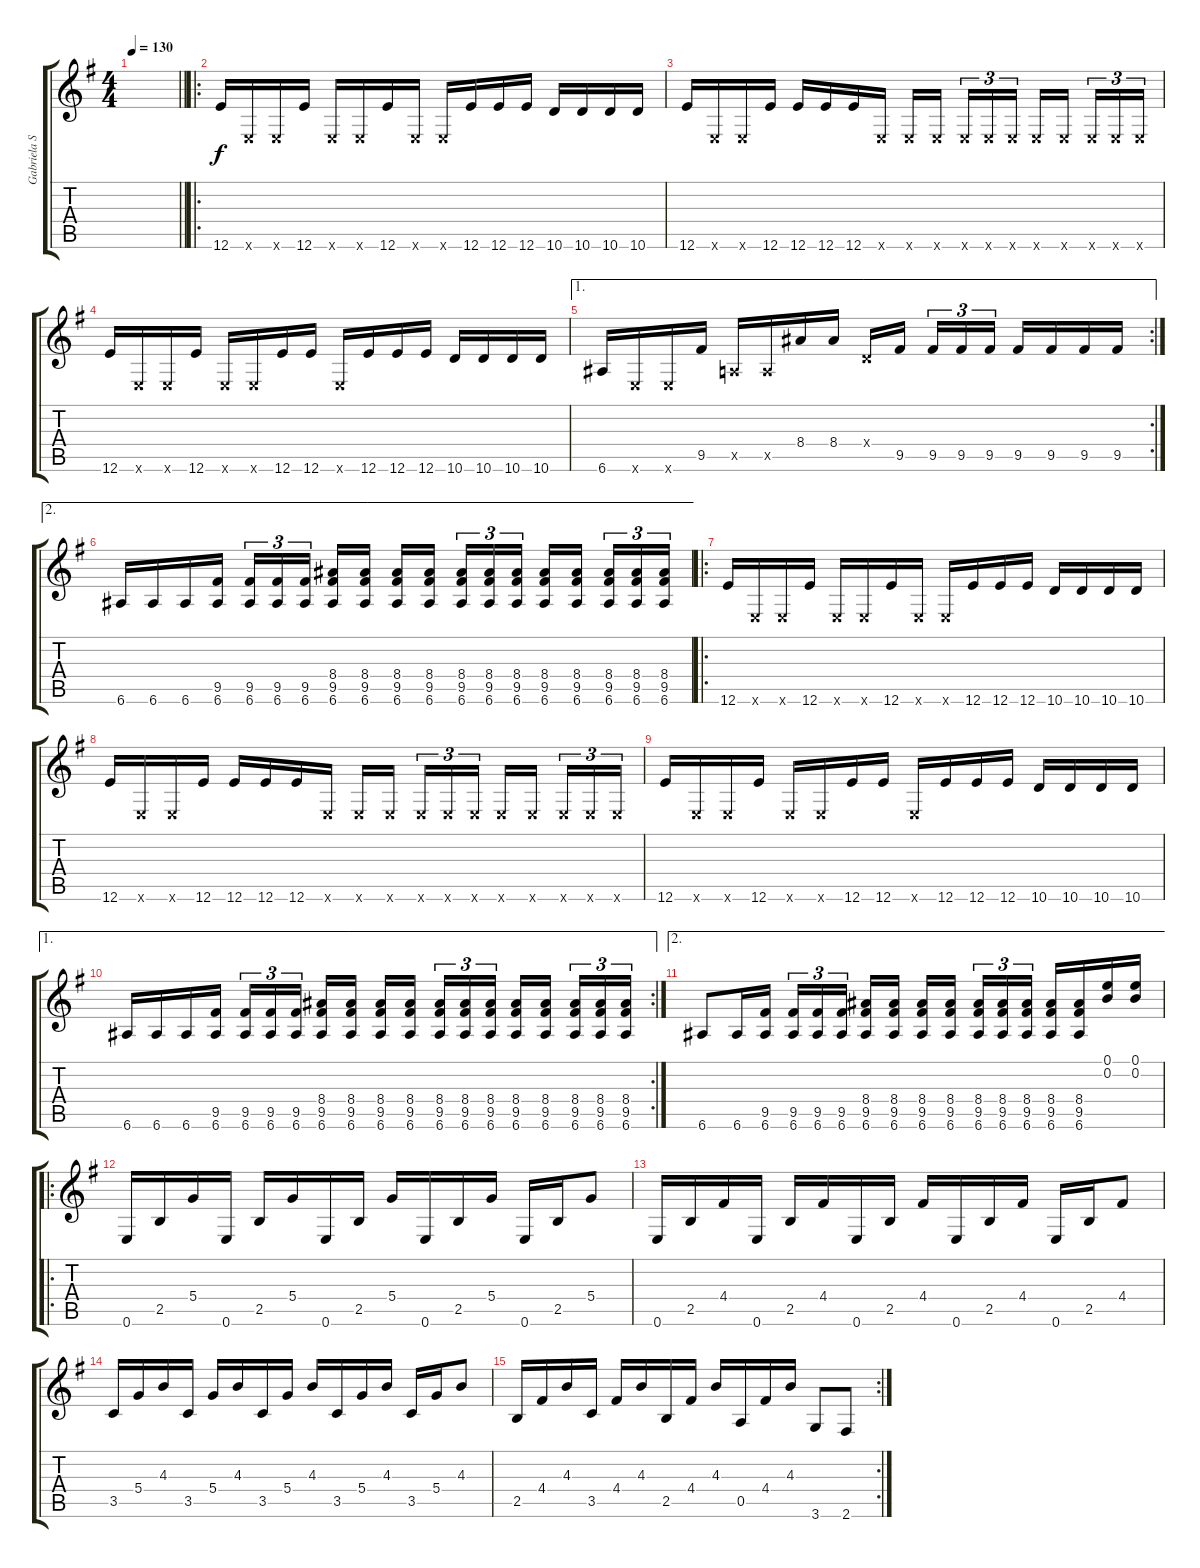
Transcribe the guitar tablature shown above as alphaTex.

\track ("Gabriela Solo" "Gabriela S") {instrument acousticguitarnylon}
\staff {score tabs}
\tuning (E4 B3 G3 D3 A2 E2) {hide}
\ts (4 4)
\tempo 130
\clef g2
\barLineRight lightlight
\ks g
|
\ro
12.6.16 0.6{x}.16 0.6{x}.16 12.6.16 0.6{x}.16 0.6{x}.16 12.6.16 0.6{x}.16 0.6{x}.16 12.6.16 12.6.16 12.6.16 10.6.16 10.6.16 10.6.16 10.6.16 |
12.6.16 0.6{x}.16 0.6{x}.16 12.6.16 12.6.16 12.6.16 12.6.16 0.6{x}.16 0.6{x}.16 0.6{x}.16{beam splitsecondary} 0.6{x}.16{tu (3 2)} 0.6{x}.16{tu (3 2)} 0.6{x}.16{tu (3 2)} 0.6{x}.16 0.6{x}.16{beam splitsecondary} 0.6{x}.16{tu (3 2)} 0.6{x}.16{tu (3 2)} 0.6{x}.16{tu (3 2)} |
12.6.16 0.6{x}.16 0.6{x}.16 12.6.16 0.6{x}.16 0.6{x}.16 12.6.16 12.6.16 0.6{x}.16 12.6.16 12.6.16 12.6.16 10.6.16 10.6.16 10.6.16 10.6.16 |
\ae 1
\rc 2
6.6.16 0.6{x}.16 0.6{x}.16 9.5.16 0.5{x}.16 0.5{x}.16 8.4.16 8.4.16 0.4{x}.16 9.5.16{beam splitsecondary} 9.5.16{tu (3 2)} 9.5.16{tu (3 2)} 9.5.16{tu (3 2)} 9.5.16 9.5.16 9.5.16 9.5.16 |
\ae 2
6.6.16 6.6.16 6.6.16 (9.5 6.6).16 (9.5 6.6).16{tu (3 2)} (9.5 6.6).16{tu (3 2)} (9.5 6.6).16{tu (3 2) beam splitsecondary} (8.4 9.5 6.6).16 (8.4 9.5 6.6).16 (8.4 9.5 6.6).16 (8.4 9.5 6.6).16{beam splitsecondary} (8.4 9.5 6.6).16{tu (3 2)} (8.4 9.5 6.6).16{tu (3 2)} (8.4 9.5 6.6).16{tu (3 2)} (8.4 9.5 6.6).16 (8.4 9.5 6.6).16{beam splitsecondary} (8.4 9.5 6.6).16{tu (3 2)} (8.4 9.5 6.6).16{tu (3 2)} (8.4 9.5 6.6).16{tu (3 2)} |
\ro
12.6.16 0.6{x}.16 0.6{x}.16 12.6.16 0.6{x}.16 0.6{x}.16 12.6.16 0.6{x}.16 0.6{x}.16 12.6.16 12.6.16 12.6.16 10.6.16 10.6.16 10.6.16 10.6.16 |
12.6.16 0.6{x}.16 0.6{x}.16 12.6.16 12.6.16 12.6.16 12.6.16 0.6{x}.16 0.6{x}.16 0.6{x}.16{beam splitsecondary} 0.6{x}.16{tu (3 2)} 0.6{x}.16{tu (3 2)} 0.6{x}.16{tu (3 2)} 0.6{x}.16 0.6{x}.16{beam splitsecondary} 0.6{x}.16{tu (3 2)} 0.6{x}.16{tu (3 2)} 0.6{x}.16{tu (3 2)} |
12.6.16 0.6{x}.16 0.6{x}.16 12.6.16 0.6{x}.16 0.6{x}.16 12.6.16 12.6.16 0.6{x}.16 12.6.16 12.6.16 12.6.16 10.6.16 10.6.16 10.6.16 10.6.16 |
\ae 1
\rc 2
6.6.16 6.6.16 6.6.16 (9.5 6.6).16 (9.5 6.6).16{tu (3 2)} (9.5 6.6).16{tu (3 2)} (9.5 6.6).16{tu (3 2) beam splitsecondary} (8.4 9.5 6.6).16 (8.4 9.5 6.6).16 (8.4 9.5 6.6).16 (8.4 9.5 6.6).16{beam splitsecondary} (8.4 9.5 6.6).16{tu (3 2)} (8.4 9.5 6.6).16{tu (3 2)} (8.4 9.5 6.6).16{tu (3 2)} (8.4 9.5 6.6).16 (8.4 9.5 6.6).16{beam splitsecondary} (8.4 9.5 6.6).16{tu (3 2)} (8.4 9.5 6.6).16{tu (3 2)} (8.4 9.5 6.6).16{tu (3 2)} |
\ae 2
6.6.8 6.6.16 (9.5 6.6).16 (9.5 6.6).16{tu (3 2)} (9.5 6.6).16{tu (3 2)} (9.5 6.6).16{tu (3 2) beam splitsecondary} (8.4 9.5 6.6).16 (8.4 9.5 6.6).16 (8.4 9.5 6.6).16 (8.4 9.5 6.6).16{beam splitsecondary} (8.4 9.5 6.6).16{tu (3 2)} (8.4 9.5 6.6).16{tu (3 2)} (8.4 9.5 6.6).16{tu (3 2)} (8.4 9.5 6.6).16 (8.4 9.5 6.6).16 (0.1 0.2).16 (0.1 0.2).16 |
\ro
0.6.16 2.5.16 5.4.16 0.6.16 2.5.16 5.4.16 0.6.16 2.5.16 5.4.16 0.6.16 2.5.16 5.4.16 0.6.16 2.5.16 5.4.8 |
0.6.16 2.5.16 4.4.16 0.6.16 2.5.16 4.4.16 0.6.16 2.5.16 4.4.16 0.6.16 2.5.16 4.4.16 0.6.16 2.5.16 4.4.8 |
3.5.16 5.4.16 4.3.16 3.5.16 5.4.16 4.3.16 3.5.16 5.4.16 4.3.16 3.5.16 5.4.16 4.3.16 3.5.16 5.4.16 4.3.8 |
\rc 2
2.5.16 4.4.16 4.3.16 3.5.16 4.4.16 4.3.16 2.5.16 4.4.16 4.3.16 0.5.16 4.4.16 4.3.16 3.6.8 2.6.8
